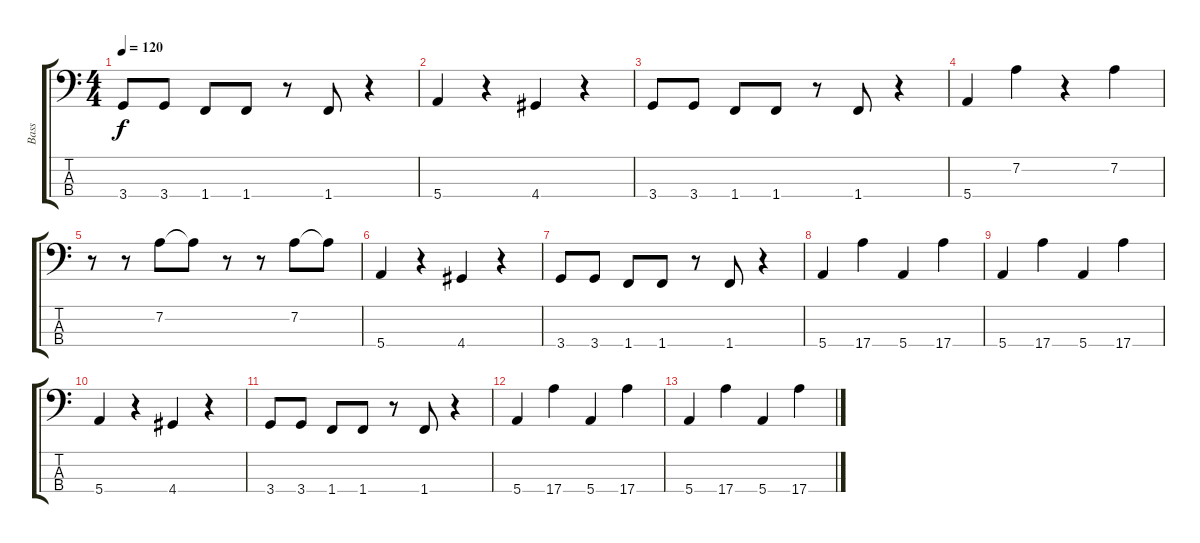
\track ("Bass" "Bass") {instrument fretlessbass}
\staff {score tabs}
\tuning (G2 D2 A1 E1) {hide}
\ts (4 4)
\tempo 120
\clef f4
\ks c
3.4.8{dy f} 3.4.8 1.4.8 1.4.8 r.8 1.4.8 r.4 |
5.4.4 r.4 4.4.4 r.4 |
3.4.8 3.4.8 1.4.8 1.4.8 r.8 1.4.8 r.4 |
5.4.4 7.2.4 r.4 7.2.4 |
r.8 r.8 7.2.8 7.2{t}.8 r.8 r.8 7.2.8 7.2{t}.8 |
5.4.4 r.4 4.4.4 r.4 |
3.4.8 3.4.8 1.4.8 1.4.8 r.8 1.4.8 r.4 |
5.4.4 17.4.4 5.4.4 17.4.4 |
5.4.4 17.4.4 5.4.4 17.4.4 |
5.4.4 r.4 4.4.4 r.4 |
3.4.8 3.4.8 1.4.8 1.4.8 r.8 1.4.8 r.4 |
5.4.4 17.4.4 5.4.4 17.4.4 |
5.4.4 17.4.4 5.4.4 17.4.4
